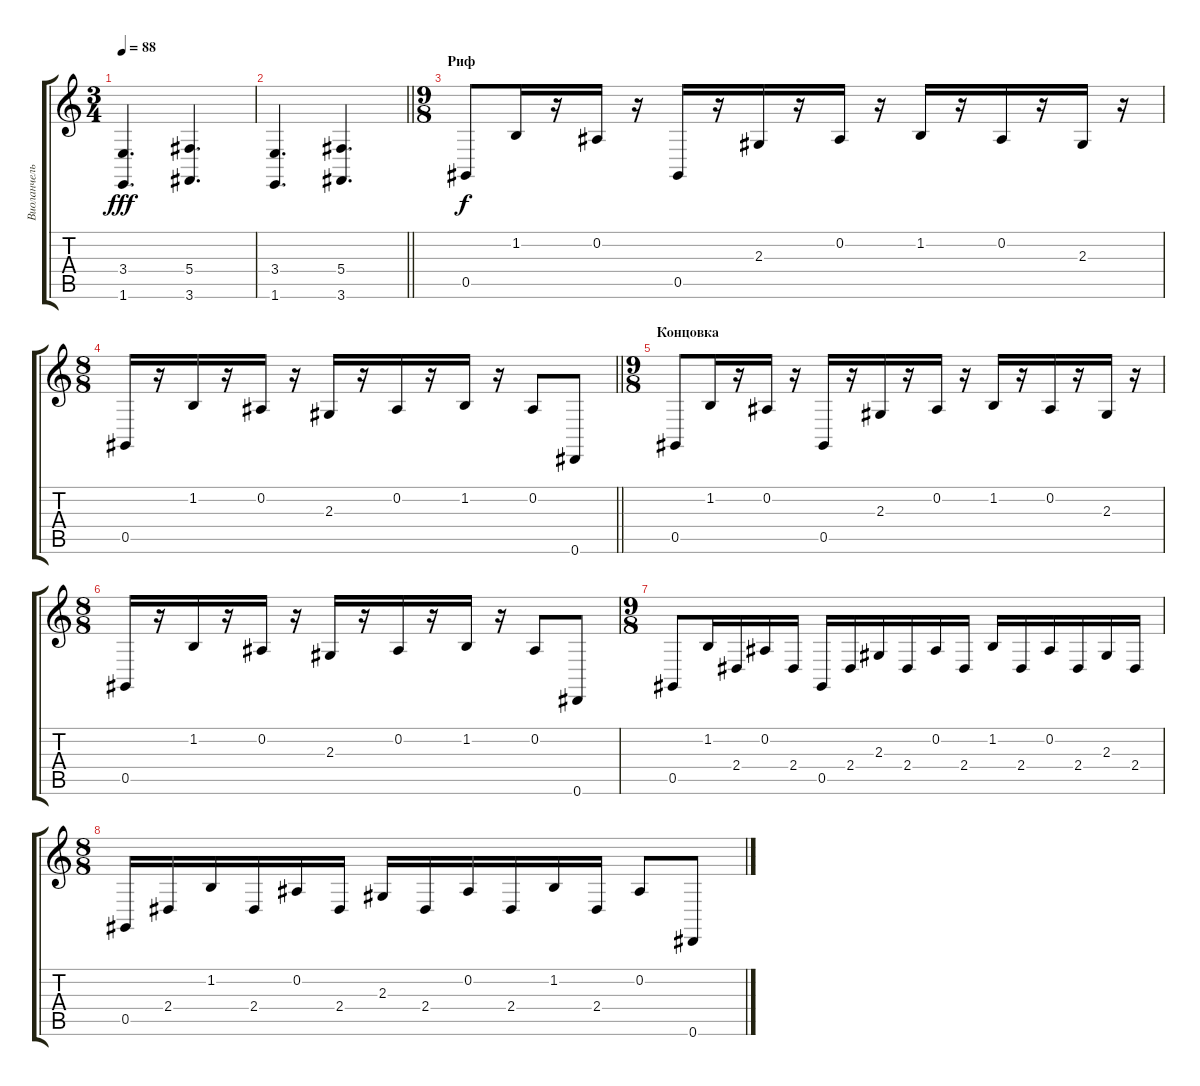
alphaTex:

\track ("Виоланчель" "Виоланчель") {instrument viola}
\staff {score tabs}
\tuning (Eb4 Bb3 Gb3 Db3 Ab2 Eb2) {hide}
\ts (3 4)
\tempo 88
\clef g2
\ks c
(3.4 1.6).4{d dy fff} (5.4 3.6).4{d} |
\barLineRight lightlight
(3.4 1.6).4{d} (5.4 3.6).4{d} |
\ts (9 8)
\section ("" "Риф")
0.5.8{dy f volume 15} 1.2.16 r.16 0.2.16 r.16 0.5.16 r.16 2.3.16 r.16 0.2.16 r.16 1.2.16 r.16 0.2.16 r.16 2.3.16 r.16 |
\ts (8 8)
\barLineRight lightlight
0.5.16 r.16 1.2.16 r.16 0.2.16 r.16 2.3.16 r.16 0.2.16 r.16 1.2.16 r.16 0.2.8 0.6.8 |
\ts (9 8)
\section ("" "Концовка")
0.5.8 1.2.16 r.16 0.2.16 r.16 0.5.16 r.16 2.3.16 r.16 0.2.16 r.16 1.2.16 r.16 0.2.16 r.16 2.3.16 r.16 |
\ts (8 8)
0.5.16 r.16 1.2.16 r.16 0.2.16 r.16 2.3.16 r.16 0.2.16 r.16 1.2.16 r.16 0.2.8 0.6.8 |
\ts (9 8)
0.5.8 1.2.16 2.4.16 0.2.16 2.4.16 0.5.16 2.4.16 2.3.16 2.4.16 0.2.16 2.4.16 1.2.16 2.4.16 0.2.16 2.4.16 2.3.16 2.4.16 |
\ts (8 8)
0.5.16 2.4.16 1.2.16 2.4.16 0.2.16 2.4.16 2.3.16 2.4.16 0.2.16 2.4.16 1.2.16 2.4.16 0.2.8 0.6.8
